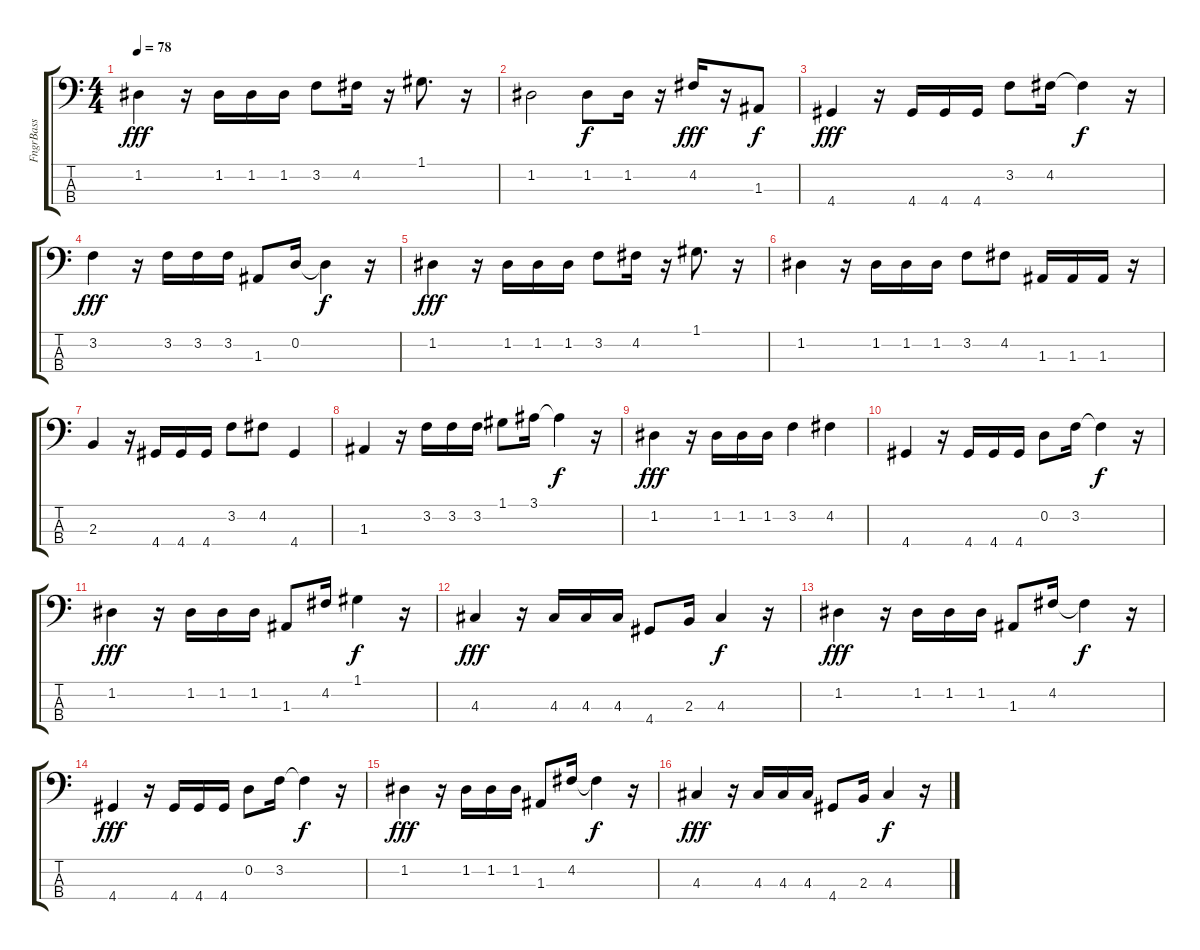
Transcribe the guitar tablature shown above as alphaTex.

\track ("FngrBass" "FngrBass") {instrument electricbassfinger}
\staff {score tabs}
\tuning (G2 D2 A1 E1) {hide}
\ts (4 4)
\tempo 78
\clef f4
\ks c
1.2.4{dy fff} r.16 1.2.16 1.2.16 1.2.16 3.2.8 4.2.16 r.16 1.1.8{d} r.16 |
1.2.2 1.2.8{dy f} 1.2.16 r.16 4.2.16{dy fff} r.16 1.3.8{dy f} |
4.4.4{dy fff} r.16 4.4.16 4.4.16 4.4.16 3.2.8 4.2.16 4.2{t}.4{dy f} r.16 |
3.2.4{dy fff} r.16 3.2.16 3.2.16 3.2.16 1.3.8 0.2.16 0.2{t}.4{dy f} r.16 |
1.2.4{dy fff} r.16 1.2.16 1.2.16 1.2.16 3.2.8 4.2.16 r.16 1.1.8{d} r.16 |
1.2.4 r.16 1.2.16 1.2.16 1.2.16 3.2.8 4.2.8 1.3.16 1.3.16 1.3.16 r.16 |
2.3.4 r.16 4.4.16 4.4.16 4.4.16 3.2.8 4.2.8 4.4.4 |
1.3.4 r.16 3.2.16 3.2.16 3.2.16 1.1.8 3.1.16 3.1{t}.4{dy f} r.16 |
1.2.4{dy fff} r.16 1.2.16 1.2.16 1.2.16 3.2.4 4.2.4 |
4.4.4 r.16 4.4.16 4.4.16 4.4.16 0.2.8 3.2.16 3.2{t}.4{dy f} r.16 |
1.2.4{dy fff} r.16 1.2.16 1.2.16 1.2.16 1.3.8 4.2.16 1.1.4{dy f} r.16 |
4.3.4{dy fff} r.16 4.3.16 4.3.16 4.3.16 4.4.8 2.3.16 4.3.4{dy f} r.16 |
1.2.4{dy fff} r.16 1.2.16 1.2.16 1.2.16 1.3.8 4.2.16 4.2{t}.4{dy f} r.16 |
4.4.4{dy fff} r.16 4.4.16 4.4.16 4.4.16 0.2.8 3.2.16 3.2{t}.4{dy f} r.16 |
1.2.4{dy fff} r.16 1.2.16 1.2.16 1.2.16 1.3.8 4.2.16 4.2{t}.4{dy f} r.16 |
4.3.4{dy fff} r.16 4.3.16 4.3.16 4.3.16 4.4.8 2.3.16 4.3.4{dy f} r.16
